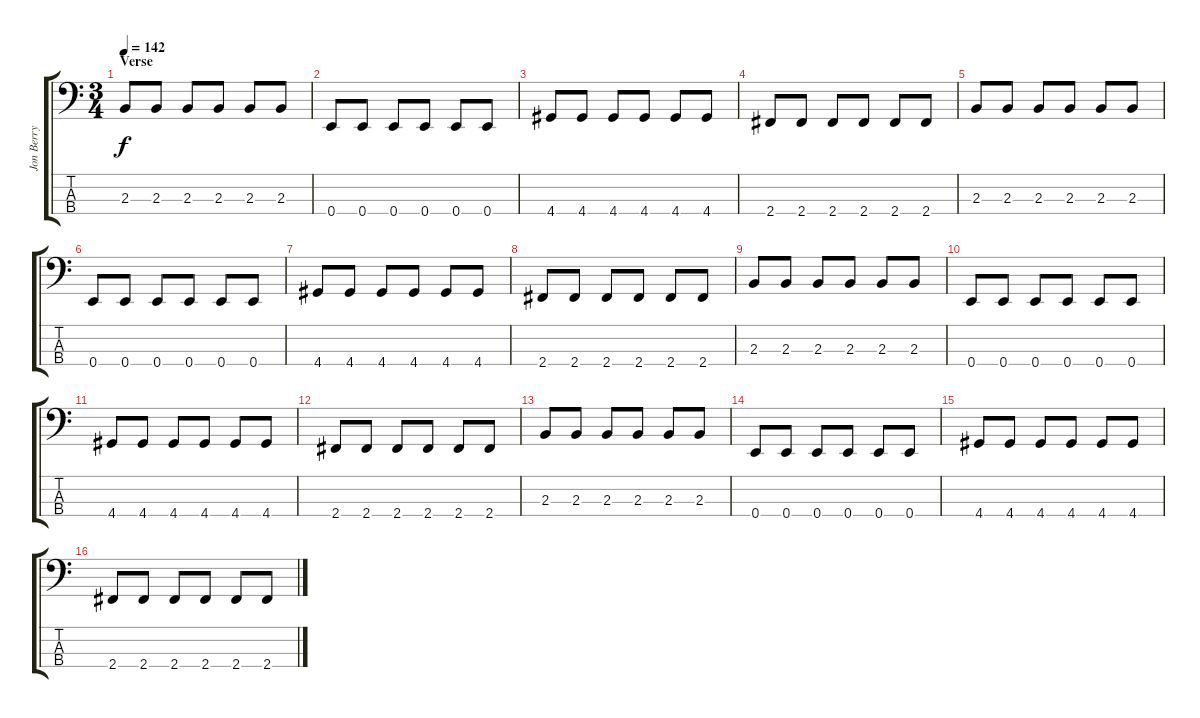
\track ("Jon Berry" "Jon Berry") {instrument electricbasspick}
\staff {score tabs}
\tuning (G2 D2 A1 E1) {hide}
\ts (3 4)
\section ("" "Verse")
\tempo 142
\clef f4
\ks c
2.3.8{dy f} 2.3.8 2.3.8 2.3.8 2.3.8 2.3.8 |
0.4.8 0.4.8 0.4.8 0.4.8 0.4.8 0.4.8 |
4.4.8 4.4.8 4.4.8 4.4.8 4.4.8 4.4.8 |
2.4.8 2.4.8 2.4.8 2.4.8 2.4.8 2.4.8 |
2.3.8 2.3.8 2.3.8 2.3.8 2.3.8 2.3.8 |
0.4.8 0.4.8 0.4.8 0.4.8 0.4.8 0.4.8 |
4.4.8 4.4.8 4.4.8 4.4.8 4.4.8 4.4.8 |
2.4.8 2.4.8 2.4.8 2.4.8 2.4.8 2.4.8 |
2.3.8 2.3.8 2.3.8 2.3.8 2.3.8 2.3.8 |
0.4.8 0.4.8 0.4.8 0.4.8 0.4.8 0.4.8 |
4.4.8 4.4.8 4.4.8 4.4.8 4.4.8 4.4.8 |
2.4.8 2.4.8 2.4.8 2.4.8 2.4.8 2.4.8 |
2.3.8 2.3.8 2.3.8 2.3.8 2.3.8 2.3.8 |
0.4.8 0.4.8 0.4.8 0.4.8 0.4.8 0.4.8 |
4.4.8 4.4.8 4.4.8 4.4.8 4.4.8 4.4.8 |
2.4.8 2.4.8 2.4.8 2.4.8 2.4.8 2.4.8
